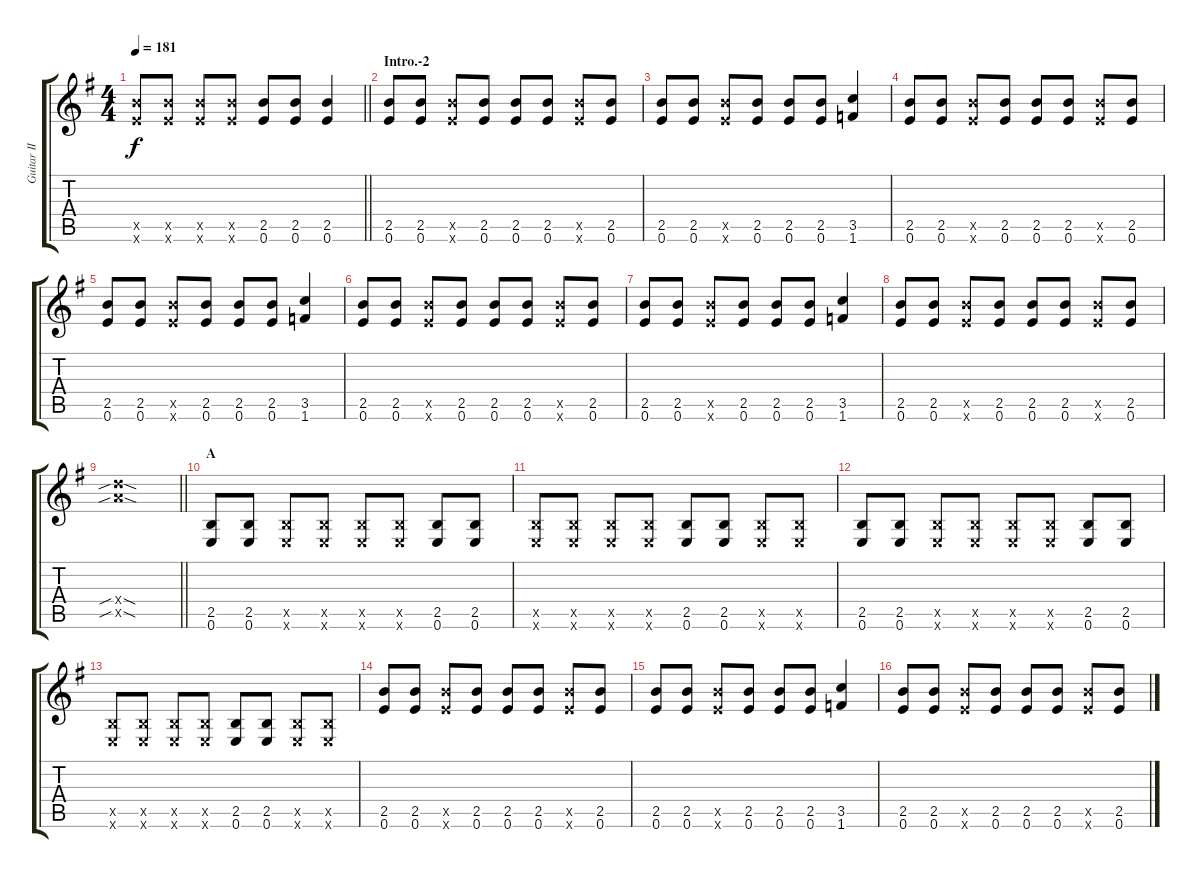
\track ("Guitar II" "Guitar II") {instrument distortionguitar}
\staff {score tabs}
\tuning (E4 B3 G3 D3 A2 E2) {hide}
\ts (4 4)
\tempo 181
\clef g2
\barLineRight lightlight
\ks g
(2.5{x} 0.6{x}).8{ot 8vb dy f} (2.5{x} 0.6{x}).8{ot 8vb} (2.5{x} 0.6{x}).8{ot 8vb} (2.5{x} 0.6{x}).8{ot 8vb} (2.5 0.6).8{ot 8vb} (2.5 0.6).8{ot 8vb} (2.5 0.6).4{ot 8vb} |
\section ("" "Intro.-2")
(2.5 0.6).8{ot 8vb} (2.5 0.6).8{ot 8vb} (2.5{x} 0.6{x}).8{ot 8vb} (2.5 0.6).8{ot 8vb} (2.5 0.6).8{ot 8vb} (2.5 0.6).8{ot 8vb} (2.5{x} 0.6{x}).8{ot 8vb} (2.5 0.6).8{ot 8vb} |
(2.5 0.6).8{ot 8vb} (2.5 0.6).8{ot 8vb} (2.5{x} 0.6{x}).8{ot 8vb} (2.5 0.6).8{ot 8vb} (2.5 0.6).8{ot 8vb} (2.5 0.6).8{ot 8vb} (3.5 1.6).4{ot 8vb} |
(2.5 0.6).8{ot 8vb} (2.5 0.6).8{ot 8vb} (2.5{x} 0.6{x}).8{ot 8vb} (2.5 0.6).8{ot 8vb} (2.5 0.6).8{ot 8vb} (2.5 0.6).8{ot 8vb} (2.5{x} 0.6{x}).8{ot 8vb} (2.5 0.6).8{ot 8vb} |
(2.5 0.6).8{ot 8vb} (2.5 0.6).8{ot 8vb} (2.5{x} 0.6{x}).8{ot 8vb} (2.5 0.6).8{ot 8vb} (2.5 0.6).8{ot 8vb} (2.5 0.6).8{ot 8vb} (3.5 1.6).4{ot 8vb} |
(2.5 0.6).8{ot 8vb} (2.5 0.6).8{ot 8vb} (2.5{x} 0.6{x}).8{ot 8vb} (2.5 0.6).8{ot 8vb} (2.5 0.6).8{ot 8vb} (2.5 0.6).8{ot 8vb} (2.5{x} 0.6{x}).8{ot 8vb} (2.5 0.6).8{ot 8vb} |
(2.5 0.6).8{ot 8vb} (2.5 0.6).8{ot 8vb} (2.5{x} 0.6{x}).8{ot 8vb} (2.5 0.6).8{ot 8vb} (2.5 0.6).8{ot 8vb} (2.5 0.6).8{ot 8vb} (3.5 1.6).4{ot 8vb} |
(2.5 0.6).8{ot 8vb} (2.5 0.6).8{ot 8vb} (2.5{x} 0.6{x}).8{ot 8vb} (2.5 0.6).8{ot 8vb} (2.5 0.6).8{ot 8vb} (2.5 0.6).8{ot 8vb} (2.5{x} 0.6{x}).8{ot 8vb} (2.5 0.6).8{ot 8vb} |
\barLineRight lightlight
(12.4{sib sod x} 12.5{sib sod x}).1 |
\section ("" "A")
(2.5 0.6).8 (2.5 0.6).8 (2.5{x} 0.6{x}).8 (2.5{x} 0.6{x}).8 (2.5{x} 0.6{x}).8 (2.5{x} 0.6{x}).8 (2.5 0.6).8 (2.5 0.6).8 |
(2.5{x} 0.6{x}).8 (2.5{x} 0.6{x}).8 (2.5{x} 0.6{x}).8 (2.5{x} 0.6{x}).8 (2.5 0.6).8 (2.5 0.6).8 (2.5{x} 0.6{x}).8 (2.5{x} 0.6{x}).8 |
(2.5 0.6).8 (2.5 0.6).8 (2.5{x} 0.6{x}).8 (2.5{x} 0.6{x}).8 (2.5{x} 0.6{x}).8 (2.5{x} 0.6{x}).8 (2.5 0.6).8 (2.5 0.6).8 |
(2.5{x} 0.6{x}).8 (2.5{x} 0.6{x}).8 (2.5{x} 0.6{x}).8 (2.5{x} 0.6{x}).8 (2.5 0.6).8 (2.5 0.6).8 (2.5{x} 0.6{x}).8 (2.5{x} 0.6{x}).8 |
(2.5 0.6).8{ot 8vb} (2.5 0.6).8{ot 8vb} (2.5{x} 0.6{x}).8{ot 8vb} (2.5 0.6).8{ot 8vb} (2.5 0.6).8{ot 8vb} (2.5 0.6).8{ot 8vb} (2.5{x} 0.6{x}).8{ot 8vb} (2.5 0.6).8{ot 8vb} |
(2.5 0.6).8{ot 8vb} (2.5 0.6).8{ot 8vb} (2.5{x} 0.6{x}).8{ot 8vb} (2.5 0.6).8{ot 8vb} (2.5 0.6).8{ot 8vb} (2.5 0.6).8{ot 8vb} (3.5 1.6).4{ot 8vb} |
(2.5 0.6).8{ot 8vb} (2.5 0.6).8{ot 8vb} (2.5{x} 0.6{x}).8{ot 8vb} (2.5 0.6).8{ot 8vb} (2.5 0.6).8{ot 8vb} (2.5 0.6).8{ot 8vb} (2.5{x} 0.6{x}).8{ot 8vb} (2.5 0.6).8{ot 8vb}
